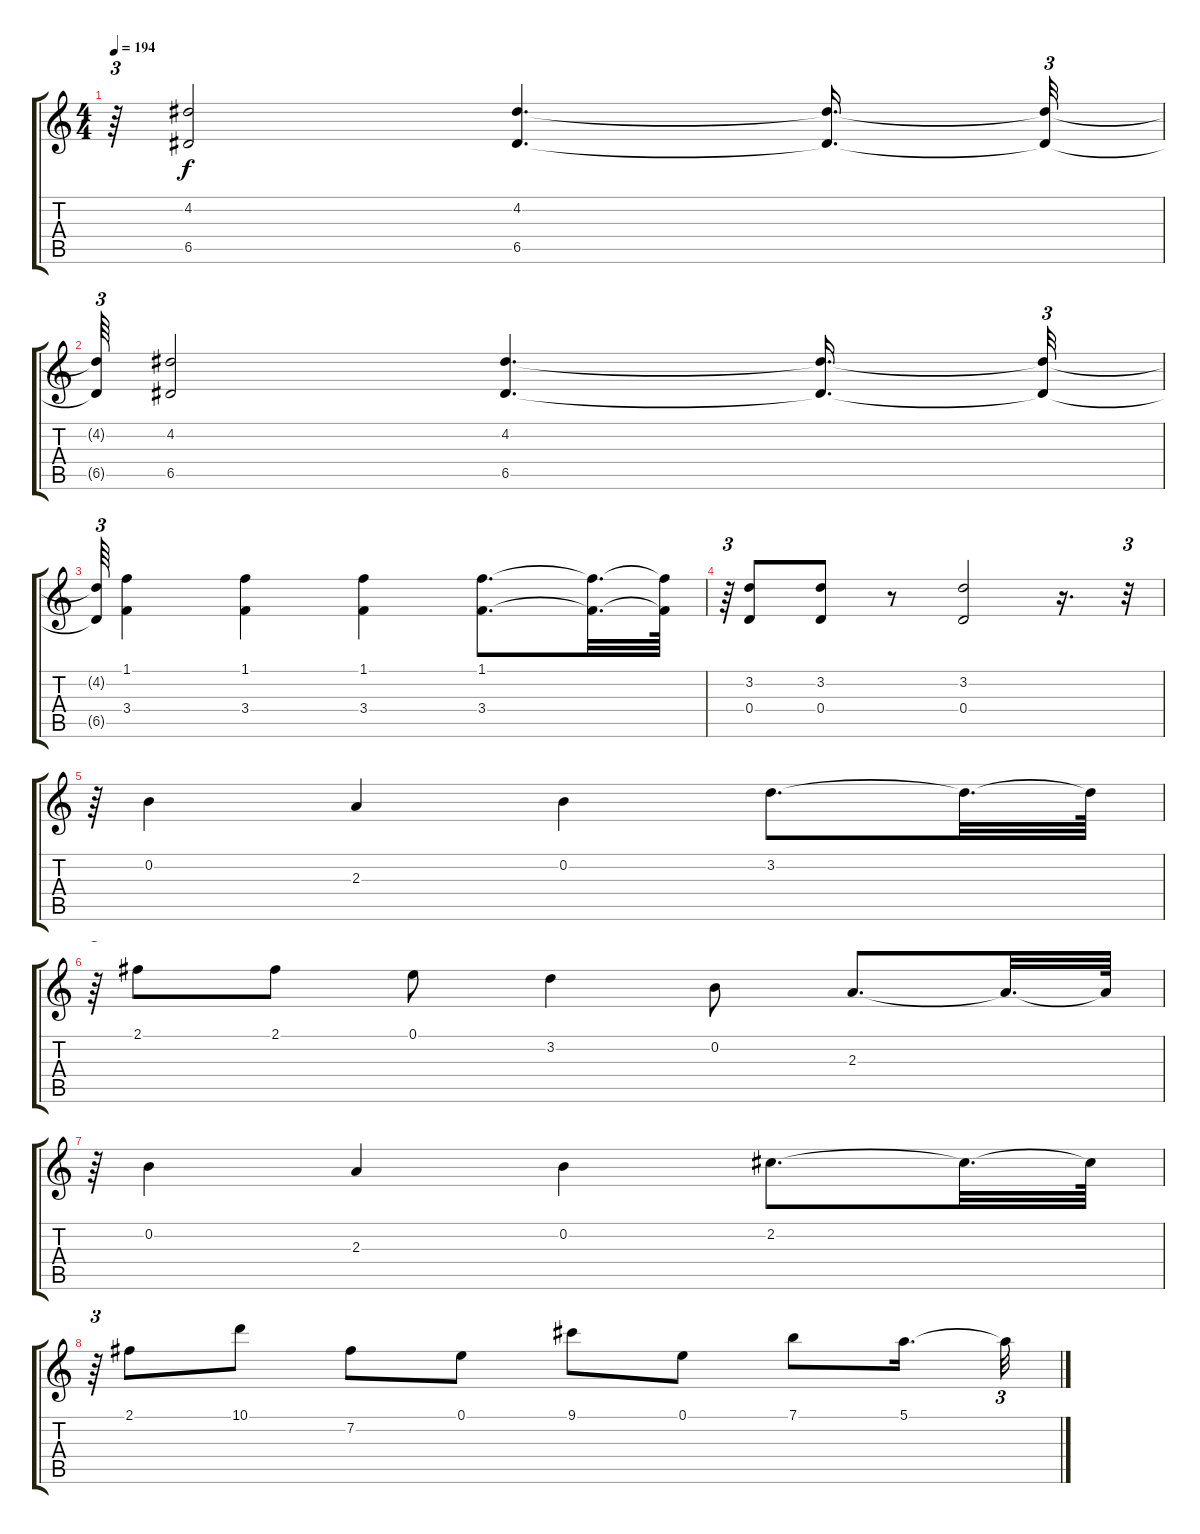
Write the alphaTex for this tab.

\track "" {instrument distortionguitar}
\staff {score tabs}
\tuning (E4 B3 G3 D3 A2 E2) {hide}
\ts (4 4)
\tempo 194
\clef g2
\ks c
r.64{tu (3 2) dy f} (4.2 6.5).2 (4.2 6.5).4{d} (4.2{t} 6.5{t}).16{d} (4.2{t} 6.5{t}).32{tu (3 2)} |
(4.2{t} 6.5{t}).64{tu (3 2)} (4.2 6.5).2 (4.2 6.5).4{d} (4.2{t} 6.5{t}).16{d} (4.2{t} 6.5{t}).32{tu (3 2)} |
(4.2{t} 6.5{t}).64{tu (3 2)} (1.1 3.4).4 (1.1 3.4).4 (1.1 3.4).4 (1.1 3.4).8{d} (1.1{t} 3.4{t}).32{d} (1.1{t} 3.4{t}).64 |
r.64{tu (3 2)} (3.2 0.4).8 (3.2 0.4).8 r.8 (3.2 0.4).2 r.16{d} r.32{tu (3 2)} |
r.64{tu (3 2)} 0.2.4 2.3.4 0.2.4 3.2.8{d} 3.2{t}.32{d} 3.2{t}.64 |
r.64{tu (3 2)} 2.1.8 2.1.8 0.1.8 3.2.4 0.2.8 2.3.8{d} 2.3{t}.32{d} 2.3{t}.64 |
r.64{tu (3 2)} 0.2.4 2.3.4 0.2.4 2.2.8{d} 2.2{t}.32{d} 2.2{t}.64 |
r.64{tu (3 2)} 2.1.8 10.1.8 7.2.8 0.1.8 9.1.8 0.1.8 7.1.8 5.1.16{d} 5.1{t}.32{tu (3 2)}
